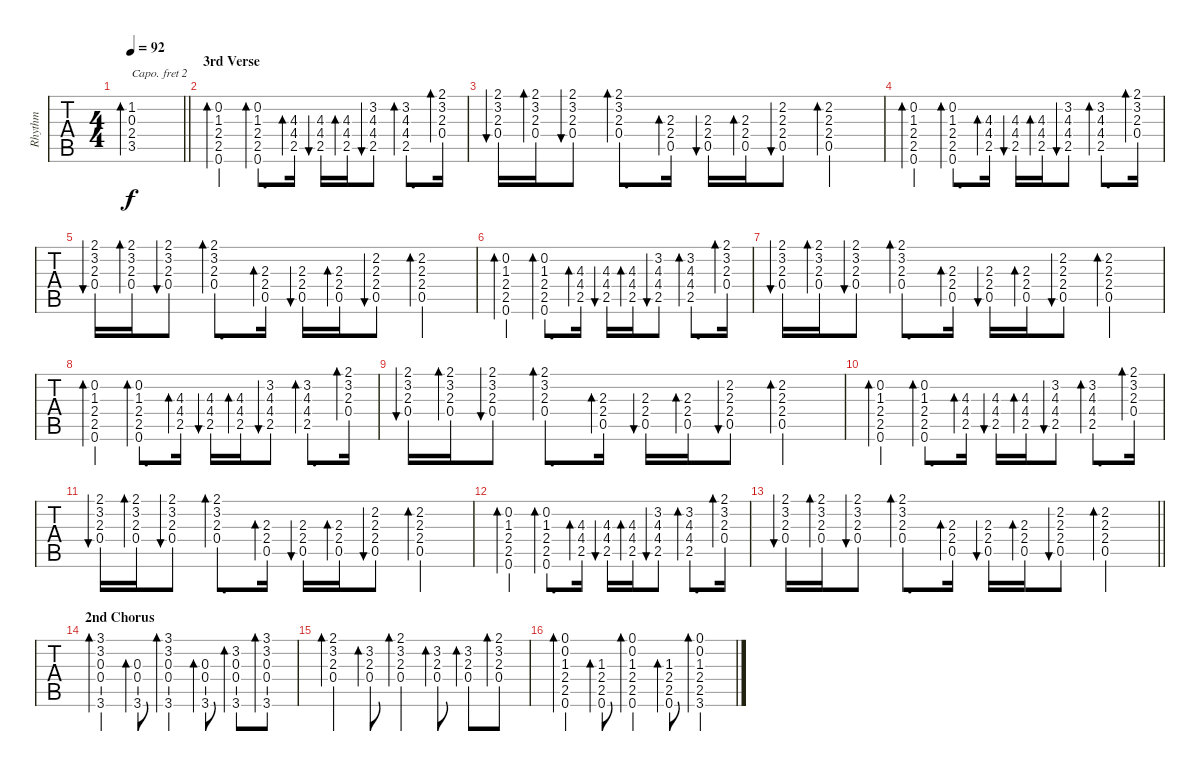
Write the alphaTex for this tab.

\track ("Rhythm" "Rhythm") {instrument acousticguitarsteel}
\staff {tabs}
\capo 2
\tuning (E4 B3 G3 D3 A2 E2) {hide}
\ts (4 4)
\tempo 92
\clef g2
\barLineRight lightlight
\ks c
(1.2 0.3 2.4 3.5).1{bd 60 dy f} |
\section ("" "3rd Verse")
(0.2 1.3 2.4 2.5 0.6).4{bd 60} (0.2 1.3 2.4 2.5 0.6).8{d bd 60} (4.3 4.4 2.5).16{bd 60} (4.3 4.4 2.5).16{bu 60} (4.3 4.4 2.5).16{bd 60} (3.2 4.3 4.4 2.5).8{bu 60} (3.2 4.3 4.4 2.5).8{d bd 120} (2.1 3.2 2.3 0.4).16{bd 60} |
(2.1 3.2 2.3 0.4).16{bu 60} (2.1 3.2 2.3 0.4).16{bd 60} (2.1 3.2 2.3 0.4).8{bu 60} (2.1 3.2 2.3 0.4).8{d bd 120} (2.3 2.4 0.5).16{bd 60} (2.3 2.4 0.5).16{bu 60} (2.3 2.4 0.5).16{bd 60} (2.2 2.3 2.4 0.5).8{bu 60} (2.2 2.3 2.4 0.5).4{bd 120} |
(0.2 1.3 2.4 2.5 0.6).4{bd 60} (0.2 1.3 2.4 2.5 0.6).8{d bd 60} (4.3 4.4 2.5).16{bd 60} (4.3 4.4 2.5).16{bu 60} (4.3 4.4 2.5).16{bd 60} (3.2 4.3 4.4 2.5).8{bu 60} (3.2 4.3 4.4 2.5).8{d bd 120} (2.1 3.2 2.3 0.4).16{bd 60} |
(2.1 3.2 2.3 0.4).16{bu 60} (2.1 3.2 2.3 0.4).16{bd 60} (2.1 3.2 2.3 0.4).8{bu 60} (2.1 3.2 2.3 0.4).8{d bd 120} (2.3 2.4 0.5).16{bd 60} (2.3 2.4 0.5).16{bu 60} (2.3 2.4 0.5).16{bd 60} (2.2 2.3 2.4 0.5).8{bu 60} (2.2 2.3 2.4 0.5).4{bd 120} |
(0.2 1.3 2.4 2.5 0.6).4{bd 60} (0.2 1.3 2.4 2.5 0.6).8{d bd 60} (4.3 4.4 2.5).16{bd 60} (4.3 4.4 2.5).16{bu 60} (4.3 4.4 2.5).16{bd 60} (3.2 4.3 4.4 2.5).8{bu 60} (3.2 4.3 4.4 2.5).8{d bd 120} (2.1 3.2 2.3 0.4).16{bd 60} |
(2.1 3.2 2.3 0.4).16{bu 60} (2.1 3.2 2.3 0.4).16{bd 60} (2.1 3.2 2.3 0.4).8{bu 60} (2.1 3.2 2.3 0.4).8{d bd 120} (2.3 2.4 0.5).16{bd 60} (2.3 2.4 0.5).16{bu 60} (2.3 2.4 0.5).16{bd 60} (2.2 2.3 2.4 0.5).8{bu 60} (2.2 2.3 2.4 0.5).4{bd 120} |
(0.2 1.3 2.4 2.5 0.6).4{bd 60} (0.2 1.3 2.4 2.5 0.6).8{d bd 60} (4.3 4.4 2.5).16{bd 60} (4.3 4.4 2.5).16{bu 60} (4.3 4.4 2.5).16{bd 60} (3.2 4.3 4.4 2.5).8{bu 60} (3.2 4.3 4.4 2.5).8{d bd 120} (2.1 3.2 2.3 0.4).16{bd 60} |
(2.1 3.2 2.3 0.4).16{bu 60} (2.1 3.2 2.3 0.4).16{bd 60} (2.1 3.2 2.3 0.4).8{bu 60} (2.1 3.2 2.3 0.4).8{d bd 120} (2.3 2.4 0.5).16{bd 60} (2.3 2.4 0.5).16{bu 60} (2.3 2.4 0.5).16{bd 60} (2.2 2.3 2.4 0.5).8{bu 60} (2.2 2.3 2.4 0.5).4{bd 120} |
(0.2 1.3 2.4 2.5 0.6).4{bd 60} (0.2 1.3 2.4 2.5 0.6).8{d bd 60} (4.3 4.4 2.5).16{bd 60} (4.3 4.4 2.5).16{bu 60} (4.3 4.4 2.5).16{bd 60} (3.2 4.3 4.4 2.5).8{bu 60} (3.2 4.3 4.4 2.5).8{d bd 120} (2.1 3.2 2.3 0.4).16{bd 60} |
(2.1 3.2 2.3 0.4).16{bu 60} (2.1 3.2 2.3 0.4).16{bd 60} (2.1 3.2 2.3 0.4).8{bu 60} (2.1 3.2 2.3 0.4).8{d bd 120} (2.3 2.4 0.5).16{bd 60} (2.3 2.4 0.5).16{bu 60} (2.3 2.4 0.5).16{bd 60} (2.2 2.3 2.4 0.5).8{bu 60} (2.2 2.3 2.4 0.5).4{bd 120} |
(0.2 1.3 2.4 2.5 0.6).4{bd 60} (0.2 1.3 2.4 2.5 0.6).8{d bd 60} (4.3 4.4 2.5).16{bd 60} (4.3 4.4 2.5).16{bu 60} (4.3 4.4 2.5).16{bd 60} (3.2 4.3 4.4 2.5).8{bu 60} (3.2 4.3 4.4 2.5).8{d bd 120} (2.1 3.2 2.3 0.4).16{bd 60} |
\barLineRight lightlight
(2.1 3.2 2.3 0.4).16{bu 60} (2.1 3.2 2.3 0.4).16{bd 60} (2.1 3.2 2.3 0.4).8{bu 60} (2.1 3.2 2.3 0.4).8{d bd 120} (2.3 2.4 0.5).16{bd 60} (2.3 2.4 0.5).16{bu 60} (2.3 2.4 0.5).16{bd 60} (2.2 2.3 2.4 0.5).8{bu 60} (2.2 2.3 2.4 0.5).4{bd 120} |
\section ("" "2nd Chorus")
(3.1 3.2 0.3 0.4 3.6).4{bd 60} (0.3 0.4 3.6).8{bd 60} (3.1 3.2 0.3 0.4 3.6).4{bd 60} (0.3 0.4 3.6).8{bd 60} (3.2 0.3 0.4 3.6).8{bd 60} (3.1 3.2 0.3 0.4 3.6).8{bd 60} |
(2.1 3.2 2.3 0.4).4{bd 60} (3.2 2.3 0.4).8{bd 60} (2.1 3.2 2.3 0.4).4{bd 60} (3.2 2.3 0.4).8{bd 60} (3.2 2.3 0.4).8{bd 60} (2.1 3.2 2.3 0.4).8{bd 60} |
(0.1 0.2 1.3 2.4 2.5 0.6).4{bd 60} (1.3 2.4 2.5 0.6).8{bd 60} (0.1 0.2 1.3 2.4 2.5 0.6).4{bd 60} (1.3 2.4 2.5 0.6).8{bd 60} (0.1 0.2 1.3 2.4 2.5 3.6).4{bd 60}
